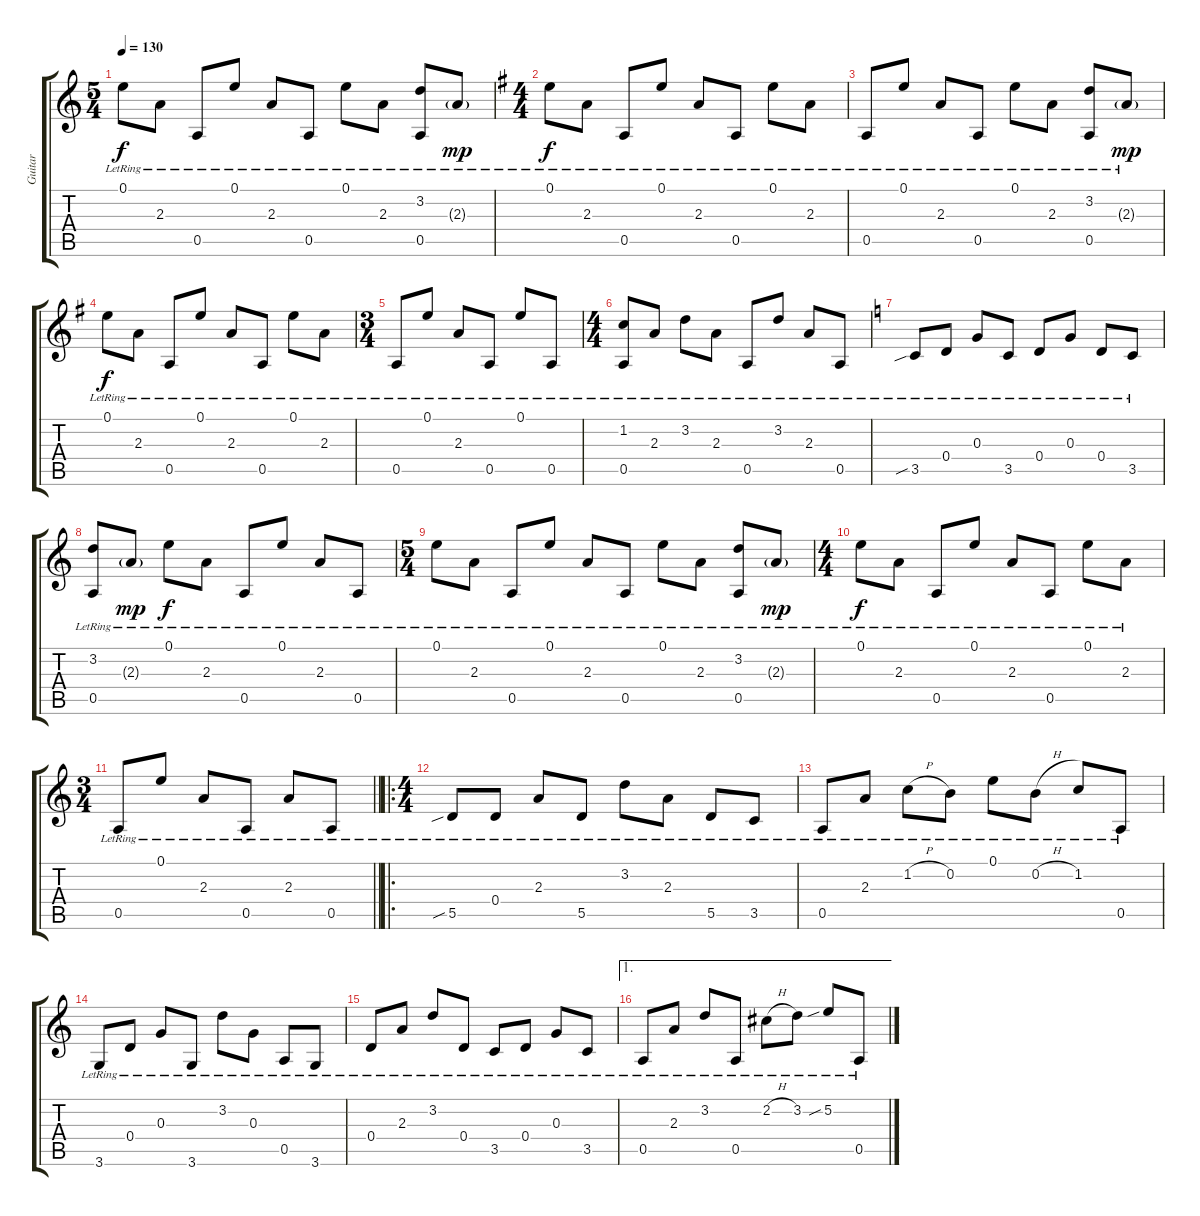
\track ("Guitar" "Guitar") {instrument acousticguitarsteel}
\staff {score tabs}
\tuning (E4 B3 G3 D3 A2 E2) {hide}
\ts (5 4)
\tempo 130
\clef g2
\ks c
0.1{lr}.8{dy f} 2.3{lr}.8 0.5{lr}.8 0.1{lr}.8 2.3{lr}.8 0.5{lr}.8 0.1{lr}.8 2.3{lr}.8 (3.2{lr} 0.5{lr}).8 2.3{g lr}.8{dy mp} |
\ts (4 4)
\ks g
0.1{lr}.8{dy f} 2.3{lr}.8 0.5{lr}.8 0.1{lr}.8 2.3{lr}.8 0.5{lr}.8 0.1{lr}.8 2.3{lr}.8 |
0.5{lr}.8 0.1{lr}.8 2.3{lr}.8 0.5{lr}.8 0.1{lr}.8 2.3{lr}.8 (3.2{lr} 0.5{lr}).8 2.3{g lr}.8{dy mp} |
0.1{lr}.8{dy f} 2.3{lr}.8 0.5{lr}.8 0.1{lr}.8 2.3{lr}.8 0.5{lr}.8 0.1{lr}.8 2.3{lr}.8 |
\ts (3 4)
0.5{lr}.8 0.1{lr}.8 2.3{lr}.8 0.5{lr}.8 0.1{lr}.8 0.5{lr}.8 |
\ts (4 4)
(1.2{lr} 0.5{lr}).8 2.3{lr}.8 3.2{lr}.8 2.3{lr}.8 0.5{lr}.8 3.2{lr}.8 2.3{lr}.8 0.5{lr}.8 |
\ks c
3.5{sib lr}.8 0.4{lr}.8 0.3{lr}.8 3.5{lr}.8 0.4{lr}.8 0.3{lr}.8 0.4{lr}.8 3.5{lr}.8 |
(3.2{lr} 0.5{lr}).8 2.3{g lr}.8{dy mp} 0.1{lr}.8{dy f} 2.3{lr}.8 0.5{lr}.8 0.1{lr}.8 2.3{lr}.8 0.5{lr}.8 |
\ts (5 4)
0.1{lr}.8 2.3{lr}.8 0.5{lr}.8 0.1{lr}.8 2.3{lr}.8 0.5{lr}.8 0.1{lr}.8 2.3{lr}.8 (3.2{lr} 0.5{lr}).8 2.3{g lr}.8{dy mp} |
\ts (4 4)
0.1{lr}.8{dy f} 2.3{lr}.8 0.5{lr}.8 0.1{lr}.8 2.3{lr}.8 0.5{lr}.8 0.1{lr}.8 2.3{lr}.8 |
\ts (3 4)
\barLineRight lightlight
0.5{lr}.8 0.1{lr}.8 2.3{lr}.8 0.5{lr}.8 2.3{lr}.8 0.5{lr}.8 |
\ro
\ts (4 4)
5.5{sib lr}.8 0.4{lr}.8 2.3{lr}.8 5.5{lr}.8 3.2{lr}.8 2.3{lr}.8 5.5{lr}.8 3.5{lr}.8 |
0.5{lr}.8 2.3{lr}.8 1.2{h lr}.8 0.2{lr}.8 0.1{lr}.8 0.2{h lr}.8 1.2{lr}.8 0.5{lr}.8 |
3.6{lr}.8 0.4{lr}.8 0.3{lr}.8 3.6{lr}.8 3.2{lr}.8 0.3{lr}.8 0.5{lr}.8 3.6{lr}.8 |
0.4{lr}.8 2.3{lr}.8 3.2{lr}.8 0.4{lr}.8 3.5{lr}.8 0.4{lr}.8 0.3{lr}.8 3.5{lr}.8 |
\ae 1
0.5{lr}.8 2.3{lr}.8 3.2{lr}.8 0.5{lr}.8 2.2{h lr}.8 3.2{lr}.8 5.2{sib lr}.8 0.5{lr}.8
